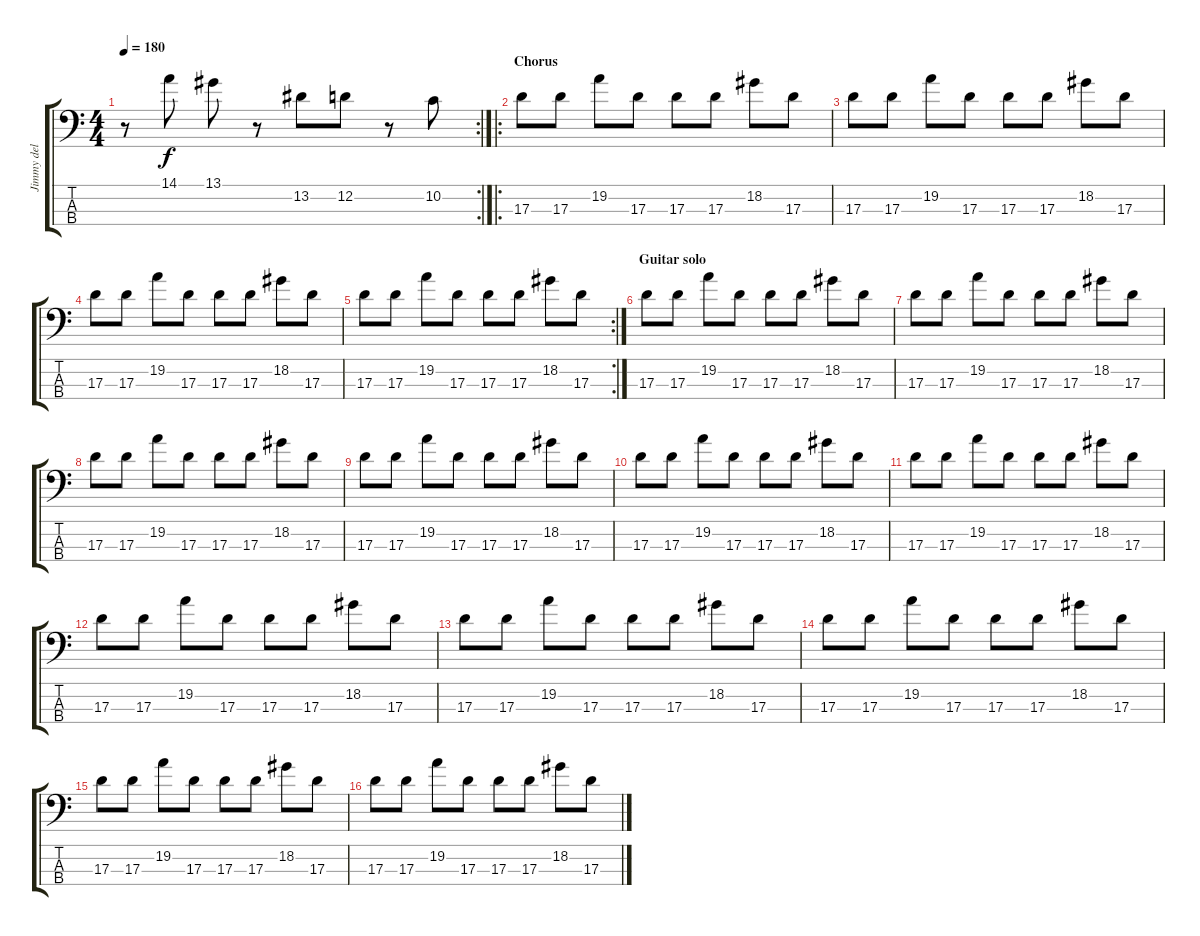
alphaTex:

\track ("Jimmy del Rivo / Lead bass" "Jimmy del ") {instrument electricbassfinger}
\staff {score tabs}
\tuning (G2 D2 A1 D1) {hide}
\rc 2
\ts (4 4)
\tempo 180
\clef f4
\ks c
r.8{dy f} 14.1.8 13.1.8 r.8 13.2.8 12.2.8 r.8 10.2.8 |
\ro
\section ("" "Chorus")
17.3.8 17.3.8 19.2.8 17.3.8 17.3.8 17.3.8 18.2.8 17.3.8 |
17.3.8 17.3.8 19.2.8 17.3.8 17.3.8 17.3.8 18.2.8 17.3.8 |
17.3.8 17.3.8 19.2.8 17.3.8 17.3.8 17.3.8 18.2.8 17.3.8 |
\rc 2
17.3.8 17.3.8 19.2.8 17.3.8 17.3.8 17.3.8 18.2.8 17.3.8 |
\section ("" "Guitar solo")
17.3.8 17.3.8 19.2.8 17.3.8 17.3.8 17.3.8 18.2.8 17.3.8 |
17.3.8 17.3.8 19.2.8 17.3.8 17.3.8 17.3.8 18.2.8 17.3.8 |
17.3.8 17.3.8 19.2.8 17.3.8 17.3.8 17.3.8 18.2.8 17.3.8 |
17.3.8 17.3.8 19.2.8 17.3.8 17.3.8 17.3.8 18.2.8 17.3.8 |
17.3.8 17.3.8 19.2.8 17.3.8 17.3.8 17.3.8 18.2.8 17.3.8 |
17.3.8 17.3.8 19.2.8 17.3.8 17.3.8 17.3.8 18.2.8 17.3.8 |
17.3.8 17.3.8 19.2.8 17.3.8 17.3.8 17.3.8 18.2.8 17.3.8 |
17.3.8 17.3.8 19.2.8 17.3.8 17.3.8 17.3.8 18.2.8 17.3.8 |
17.3.8 17.3.8 19.2.8 17.3.8 17.3.8 17.3.8 18.2.8 17.3.8 |
17.3.8 17.3.8 19.2.8 17.3.8 17.3.8 17.3.8 18.2.8 17.3.8 |
17.3.8 17.3.8 19.2.8 17.3.8 17.3.8 17.3.8 18.2.8 17.3.8
